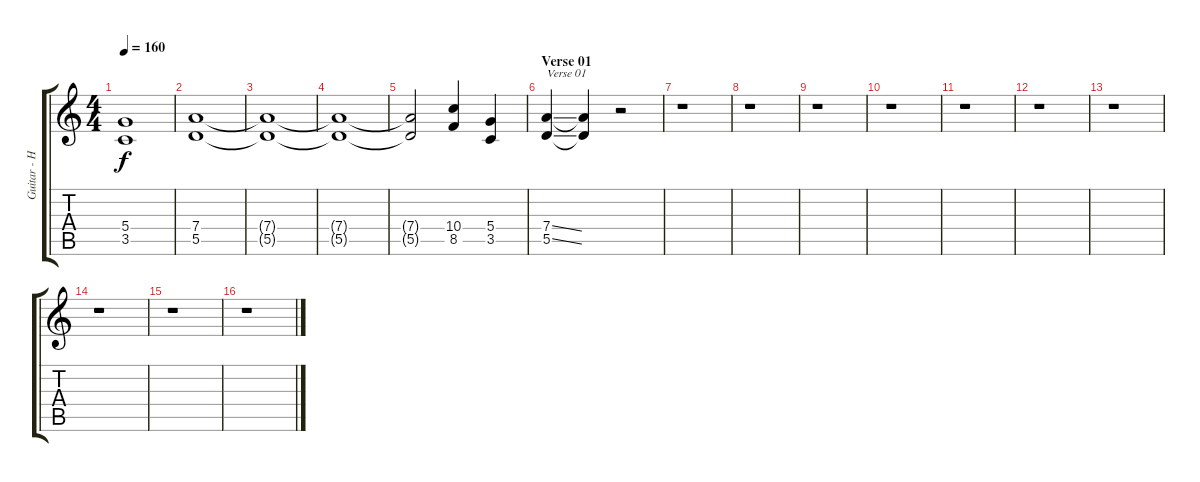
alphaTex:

\track ("Guitar - Henjo Richter" "Guitar - H") {instrument distortionguitar}
\staff {score tabs}
\tuning (E4 B3 G3 D3 A2 E2) {hide}
\ts (4 4)
\tempo 160
\clef g2
\ks c
(5.4 3.5).1{dy f} |
(7.4 5.5).1 |
(7.4{t} 5.5{t}).1 |
(7.4{t} 5.5{t}).1 |
(7.4{t} 5.5{t}).2 (10.4 8.5).4 (5.4 3.5).4 |
\section ("" "Verse 01")
(7.4{ss} 5.5{ss}).4{txt "Verse 01"} (7.4{t} 5.5{t}).4 r.2 |
r.1 |
r.1 |
r.1 |
r.1 |
r.1 |
r.1 |
r.1 |
r.1 |
r.1 |
r.1
